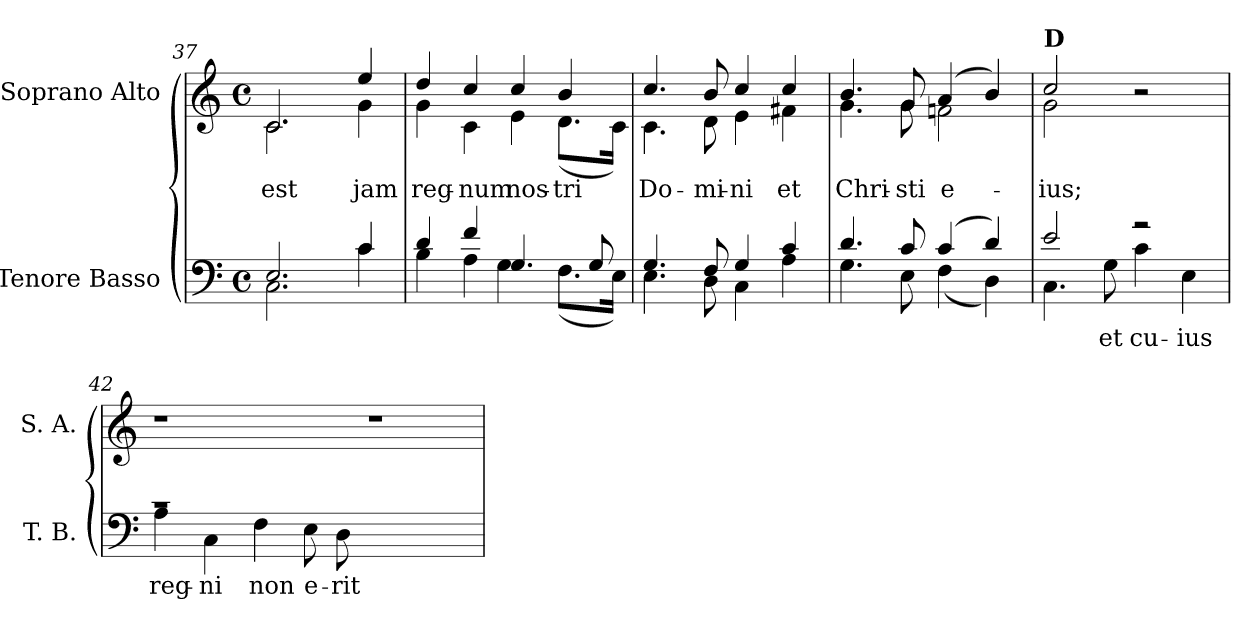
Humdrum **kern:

**kern	**text	**kern	**text
*part2	*part2	*part1	*part1
*staff2	*staff2	*staff1	*staff1
*I"Tenore Basso	*	*I"Soprano Alto	*
*I'T. B.	*	*I'S. A.	*
*clefF4	*	*clefG2	*
*k[]	*	*k[]	*
*C:	*	*C:	*
*M4/4	*	*M4/4	*
*met(c)	*	*met(c)	*
=37	=37	=37	=37
*^	*	*	*
!	!	!	!	!LO:LY:b:color=#000000
*	*	*	*^	*
2.Ei/	2.Ci\	.	2.ci/	2.ci\	est
!	!	!	!	!	!LO:LY:b:color=#000000
4ci/	4ci\	.	4eei/	4gi\	jam
=38	=38	=38	=38	=38	=38
!	!	!	!	!	!LO:LY:b:color=#000000
4di/	4Bi\	.	4ddi/	4gi\	reg-
!	!	!	!	!	!LO:LY:b:color=#000000
4fi/	4Ai\	.	4cci/	4ci\	-num
!	!	!	!	!	!LO:LY:b:color=#000000
4.Gi/	4Gi\	.	4cci/	4ei\	nos-
!	!	!	!	!	!LO:LY:b:color=#000000
.	(8.Fi\L	.	4bi/	(8.di\L	-tri
8Gi/	.	.	.	.	.
.	16Ei\Jk)	.	.	16ci\Jk)	.
=39	=39	=39	=39	=39	=39
!	!	!	!	!	!LO:LY:b:color=#000000
4.Gi/	4.Ei\	.	4.cci/	4.ci\	Do-
!	!	!	!	!	!LO:LY:b:color=#000000
8Fi/	8Di\	.	8bi/	8di\	-mi-
!	!	!	!	!	!LO:LY:b:color=#000000
4Gi/	4Ci\	.	4cci/	4ei\	-ni
!	!	!	!	!	!LO:LY:b:color=#000000
4ci/	4Ai\	.	4cci/	4f#Xi\	et
=40	=40	=40	=40	=40	=40
!	!	!	!	!	!LO:LY:b:color=#000000
4.di/	4.Gi\	.	4.bi/	4.gi\	Chri-
!	!	!	!	!	!LO:LY:b:color=#000000
8ci/	8Ei\	.	8gi/	8gi\	-sti
!	!	!	!	!	!LO:LY:b:color=#000000
(4ci/	(4Fi\	.	(4ai/	2fni\	e-
4di/)	4Di\)	.	4bi/)	.	.
=41	=41	=41	=41	=41	=41
!	!	!	!LO:TX:a:B:t=D	!	!
!	!	!	!	!	!LO:LY:b:color=#000000
2ei/	4.Ci\	.	2cci/	2gi\	-ius;
!	!	!LO:LY:b:color=#000000	!	!	!
.	8Gi\	et	.	.	.
!	!	!LO:LY:b:color=#000000	!	!	!
2r	4ci\	cu-	2r	2ryy	.
!	!	!LO:LY:b:color=#000000	!	!	!
.	4Ei\	-ius	.	.	.
*	*	*	*v	*v	*
!!LO:LB:g=z
=42	=42	=42	=42	=42
!	!	!LO:LY:b:color=#000000	!	!
1r	4Ai\	reg-	1r	.
!	!	!LO:LY:b:color=#000000	!	!
.	4Ci\	-ni	.	.
!	!	!LO:LY:b:color=#000000	!	!
.	4Fi\	non	.	.
!	!	!LO:LY:b:color=#000000	!	!
.	8Ei\	e-	.	.
!	!	!LO:LY:b:color=#000000	!	!
.	8Di\	-rit	.	.
1ryy	1ryy	.	1r	.
*v	*v	*	*	*
=	=	=	=
*-	*-	*-	*-
